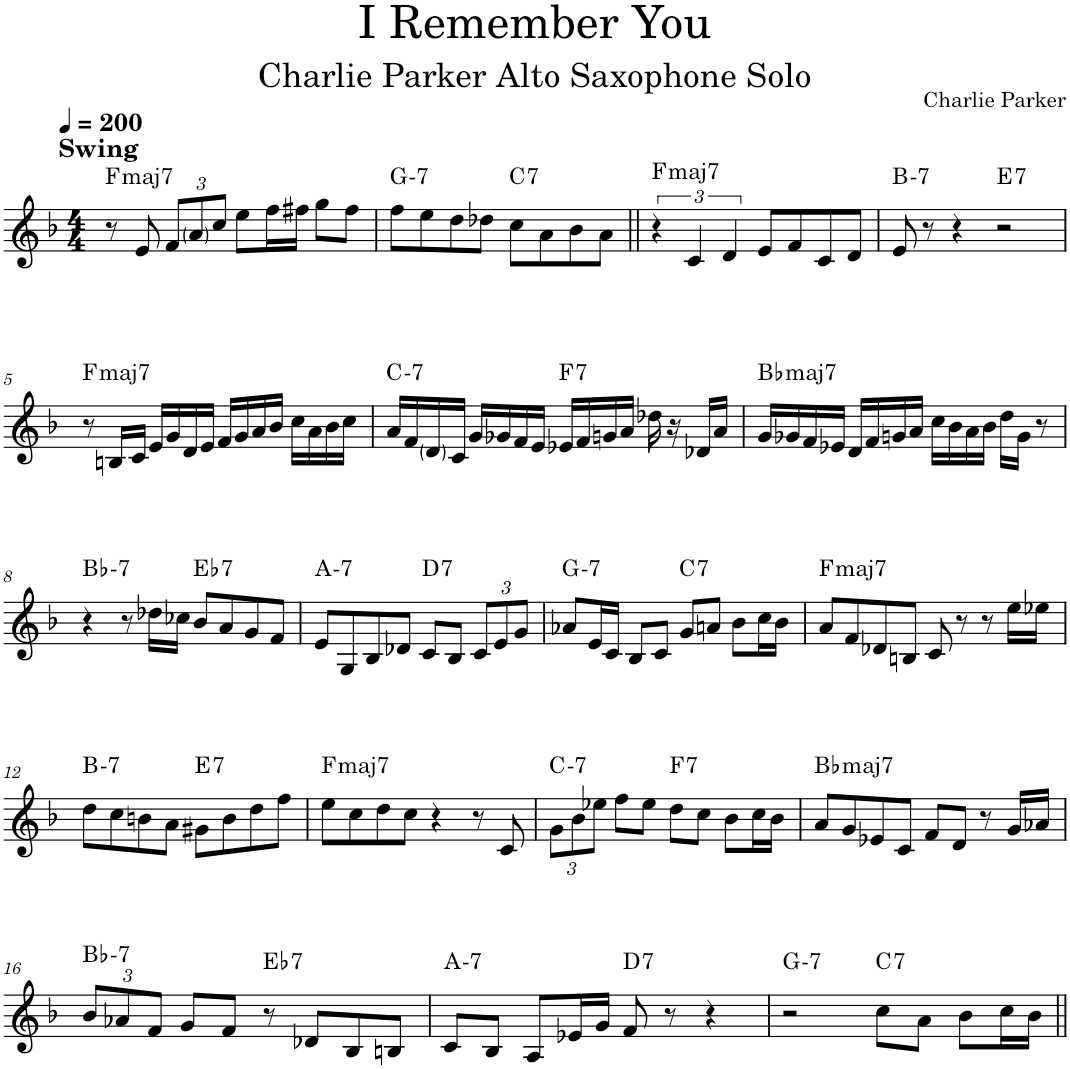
**kern	**harte
*part1	*part1
*staff1	*
*I"Alto Saxophone	*
*I'A. Sax.	*
*clefG2	*
*ITrd5c9	*
*k[b-]	*
*M4/4	*
*MM200	*
=1	=1
!LO:TX:a:B:t=Swing	!LO:H:kt=maj7
8r	F:maj7
8e/	.
*Xbrackettup	*
12f/L	.
12a/	.
12cc/J	.
8ee\L	.
16ff\L	.
16ff#X\JJ	.
8gg\L	.
8ff#\J	.
=2	=2
!	!LO:H:kt=7
8ff\L	G:min7
8ee\	.
8dd\	.
8dd-X\J	.
!	!LO:H:kt=7
8cc\L	C:7
8a\	.
8b-\	.
8a\J	.
=3||	=3||
*brackettup	*
!	!LO:H:kt=maj7
6r	F:maj7
6c/	.
6d/	.
8e/L	.
8f/	.
8c/	.
8d/J	.
=4	=4
!	!LO:H:kt=7
8e/	B:min7
8r	.
4r	.
!	!LO:H:kt=7
2r	E:7
!!LO:LB:g=z
=5	=5
!	!LO:H:kt=maj7
8r	F:maj7
16Bn/LL	.
16c/JJ	.
16e/LL	.
16g/	.
16d/	.
16e/JJ	.
16f/LL	.
16g/	.
16a/	.
16b-/JJ	.
16cc\LL	.
16a\	.
16b-\	.
16cc\JJ	.
=6	=6
!	!LO:H:kt=7
16a/LL	C:min7
16f/	.
16d/	.
16c/JJ	.
16g/LL	.
16g-X/	.
16f/	.
16e/JJ	.
!	!LO:H:kt=7
16e-X/LL	F:7
16f/	.
16gn/	.
16a/JJ	.
16dd-X\	.
16r	.
16d-X/LL	.
16a/JJ	.
=7	=7
!	!LO:H:kt=maj7
16g/LL	Bb:maj7
16g-X/	.
16f/	.
16e-X/JJ	.
16d/LL	.
16f/	.
16gn/	.
16a/JJ	.
16cc\LL	.
16b-\	.
16a\	.
16b-\JJ	.
16dd\LL	.
16g\JJ	.
8r	.
!!LO:LB:g=z
=8	=8
!	!LO:H:kt=7
4r	Bb:min7
8r	.
16dd-X\LL	.
16cc-X\JJ	.
!	!LO:H:kt=7
8b-/L	Eb:7
8a/	.
8g/	.
8f/J	.
=9	=9
!	!LO:H:kt=7
8e/L	A:min7
8G/	.
8B-/	.
8d-X/J	.
!	!LO:H:kt=7
8c/L	D:7
8B-/J	.
*Xbrackettup	*
12c/L	.
12e/	.
12g/J	.
=10	=10
!	!LO:H:kt=7
8a-X/L	G:min7
16e/L	.
16c/JJ	.
8B-/L	.
8c/J	.
!	!LO:H:kt=7
8g/L	C:7
8an/J	.
8b-\L	.
16cc\L	.
16b-\JJ	.
=11	=11
!	!LO:H:kt=maj7
8a/L	F:maj7
8f/	.
8d-X/	.
8Bn/J	.
8c/	.
8r	.
8r	.
16ee\LL	.
16ee-X\JJ	.
!!LO:LB:g=z
=12	=12
!	!LO:H:kt=7
8dd\L	B:min7
8cc\	.
8bn\	.
8a\J	.
!	!LO:H:kt=7
8g#X\L	E:7
8b\	.
8dd\	.
8ff\J	.
=13	=13
!	!LO:H:kt=maj7
8ee\L	F:maj7
8cc\	.
8dd\	.
8cc\J	.
4r	.
8r	.
8c/	.
=14	=14
!	!LO:H:kt=7
12g\L	C:min7
12b-\	.
12ee-X\J	.
8ff\L	.
8ee-\J	.
!	!LO:H:kt=7
8dd\L	F:7
8cc\J	.
8b-\L	.
16cc\L	.
16b-\JJ	.
=15	=15
!	!LO:H:kt=maj7
8a/L	Bb:maj7
8g/	.
8e-X/	.
8c/J	.
8f/L	.
8d/J	.
8r	.
16g/LL	.
16a-X/JJ	.
!!LO:LB:g=z
=16	=16
!	!LO:H:kt=7
12b-/L	Bb:min7
12a-X/	.
12f/J	.
8g/L	.
8f/J	.
!	!LO:H:kt=7
8r	Eb:7
8d-X/L	.
8B-/	.
8Bn/J	.
=17	=17
!	!LO:H:kt=7
8c/L	A:min7
8B-/J	.
8A/L	.
16e-X/L	.
16g/JJ	.
!	!LO:H:kt=7
8f/	D:7
8r	.
4r	.
=18	=18
!	!LO:H:kt=7
2r	G:min7
!	!LO:H:kt=7
8cc\L	C:7
8a\J	.
8b-\L	.
16cc\L	.
16b-\JJ	.
=||	=||
*-	*-
